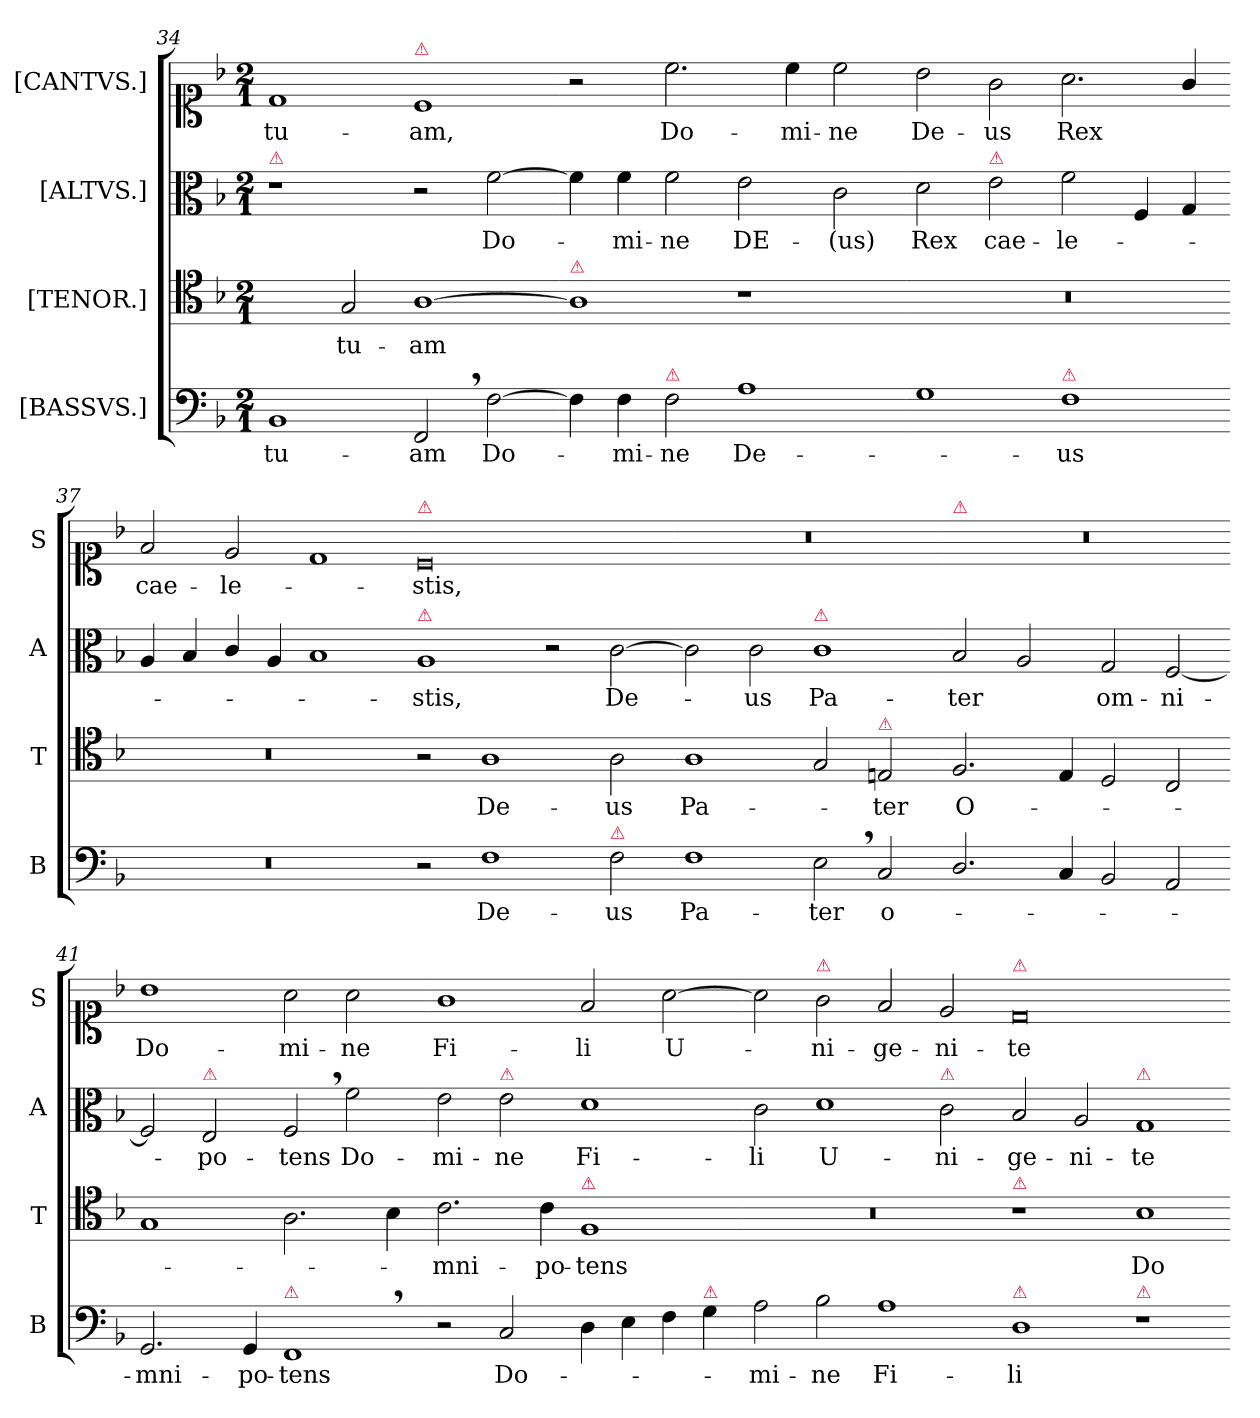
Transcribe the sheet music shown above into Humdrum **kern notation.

**kern	**text	**kern	**text	**kern	**text	**kern	**text
*part4	*part4	*part3	*part3	*part2	*part2	*part1	*part1
*staff4	*staff4	*staff3	*staff3	*staff2	*staff2	*staff1	*staff1
*I"[BASSVS.]	*	*I"[TENOR.]	*	*I"[ALTVS.]	*	*I"[CANTVS.]	*
*I'B	*	*I'T	*	*I'A	*	*I'S	*
*clefF4	*	*clefC4	*	*clefC3	*	*clefC1	*
*k[b-]	*	*k[b-]	*	*k[b-]	*	*k[b-]	*
*M2/1	*	*M2/1	*	*M2/1	*	*M2/1	*
=34	=34	=34	=34	=34	=34	=34	=34
!	!	!	!	!LO:TX:a:color=crimson:t=⚠	!	!	!
1BB-/	tu-	2ryy	.	1r	.	1d/	tu-
.	.	2G/	tu-	.	.	.	.
!	!	!	!	!	!	!LO:TX:a:color=crimson:t=⚠	!
2FF,/	-am	[1A\	-am	2r	.	1c/	-am,
[2F\	Do-	.	.	[2f\	Do-	.	.
=35-	=35-	=35-	=35-	=35-	=35-	=35-	=35-
!	!	!LO:TX:a:color=crimson:t=⚠	!	!	!	!	!
4F\]	.	1A\]	.	4f\]	.	2r	.
4F\	-mi-	.	.	4f\	-mi-	.	.
!LO:TX:a:color=crimson:t=⚠	!	!	!	!	!	!	!
2F\	-ne	.	.	2f\	-ne	2.cc\	Do-
1A\	De-	1r	.	2e\	DE-	.	.
.	.	.	.	.	.	4cc\	-mi-
.	.	.	.	2c\	-(us)	2cc\	-ne
=36-	=36-	=36-	=36-	=36-	=36-	=36-	=36-
1G\	.	0r	.	2d\	Rex	2b-\	De-
!	!	!	!	!LO:TX:a:color=crimson:t=⚠	!	!	!
.	.	.	.	2e\	cae-	2g\	-us
!LO:TX:a:color=crimson:t=⚠	!	!	!	!	!	!	!
1F\	-us	.	.	2f\	-le-	2.a\	Rex
.	.	.	.	4F/	.	.	.
.	.	.	.	4G/	.	4g/	.
=37-	=37-	=37-	=37-	=37-	=37-	=37-	=37-
0r	.	0r	.	4A/	.	2f/	cae-
.	.	.	.	4B-/	.	.	.
.	.	.	.	4c/	.	2e/	-le-
.	.	.	.	4A/	.	.	.
.	.	.	.	1B-/	.	1d/	.
=38-	=38-	=38-	=38-	=38-	=38-	=38-	=38-
!	!	!	!	!	!	!LO:TX:a:color=crimson:t=⚠	!
!	!	!	!	!LO:TX:a:color=crimson:t=⚠	!	!	!
2r	.	2r	.	1A/	-stis,	0c/	stis,
1F\	De-	1A\	De-	.	.	.	.
.	.	.	.	2r	.	.	.
!LO:TX:a:color=crimson:t=⚠	!	!	!	!	!	!	!
2F\	-us	2A\	-us	[2c\	De-	.	.
=39-	=39-	=39-	=39-	=39-	=39-	=39-	=39-
1F\	Pa-	1A\	Pa-	2c\]	.	0r	.
.	.	.	.	2c\	-us	.	.
!	!	!	!	!LO:TX:a:color=crimson:t=⚠	!	!	!
2E,\	-ter	2G/	.	1c\	Pa-	.	.
!	!	!LO:TX:a:color=crimson:t=⚠	!	!	!	!	!
2C/	o-	2En/	-ter	.	.	.	.
=40-	=40-	=40-	=40-	=40-	=40-	=40-	=40-
!	!	!	!	!	!	!LO:TX:a:color=crimson:t=⚠	!
2.D/	.	2.F/	O-	2B-/	-ter	0r	.
.	.	.	.	2A/	.	.	.
4C/	.	4E/	.	.	.	.	.
2BB-/	.	2D/	.	2G/	om-	.	.
2AA/	.	2C/	.	[2F/	-ni-	.	.
=41-	=41-	=41-	=41-	=41-	=41-	=41-	=41-
2.GG/	-mni-	1G/	.	2F/]	.	1b-\	Do-
!	!	!	!	!LO:TX:a:color=crimson:t=⚠	!	!	!
.	.	.	.	2E/	-po-	.	.
4GG/	-po-	.	.	.	.	.	.
!LO:TX:a:color=crimson:t=⚠	!	!	!	!	!	!	!
1FF,/	-tens	2.A\	.	2F,/	-tens	2a\	-mi-
.	.	.	.	2f\	Do-	2a\	-ne
.	.	4B-\	.	.	.	.	.
=42-	=42-	=42-	=42-	=42-	=42-	=42-	=42-
2r	.	2.c\	mni-	2e\	-mi-	1g\	Fi-
!	!	!	!	!LO:TX:a:color=crimson:t=⚠	!	!	!
2C/	Do-	.	.	2e\	-ne	.	.
.	.	4c\	-po-	.	.	.	.
!	!	!LO:TX:a:color=crimson:t=⚠	!	!	!	!	!
4D\	.	1F/	-tens	1d\	Fi-	2f/	-li
4E\	.	.	.	.	.	.	.
4F\	.	.	.	.	.	[2a\	U-
!LO:TX:a:color=crimson:t=⚠	!	!	!	!	!	!	!
4G\	.	.	.	.	.	.	.
=43-	=43-	=43-	=43-	=43-	=43-	=43-	=43-
2A\	mi-	0r	.	2c\	-li	2a\]	.
!	!	!	!	!	!	!LO:TX:a:color=crimson:t=⚠	!
2B-\	-ne	.	.	1d\	U-	2g\	-ni-
1A\	Fi-	.	.	.	.	2f/	-ge-
!	!	!	!	!LO:TX:a:color=crimson:t=⚠	!	!	!
.	.	.	.	2c\	-ni-	2e/	-ni-
=44-	=44-	=44-	=44-	=44-	=44-	=44-	=44-
!	!	!	!	!	!	!LO:TX:a:color=crimson:t=⚠	!
!	!	!LO:TX:a:color=crimson:t=⚠	!	!	!	!	!
!LO:TX:a:color=crimson:t=⚠	!	!	!	!	!	!	!
1D\	-li	1r	.	2B-/	-ge-	0d/	-te
.	.	.	.	2A/	-ni-	.	.
!	!	!	!	!LO:TX:a:color=crimson:t=⚠	!	!	!
!LO:TX:a:color=crimson:t=⚠	!	!	!	!	!	!	!
1r	.	1B-\	Do-	1G/	-te	.	.
=-	=-	=-	=-	=-	=-	=-	=-
*-	*-	*-	*-	*-	*-	*-	*-
